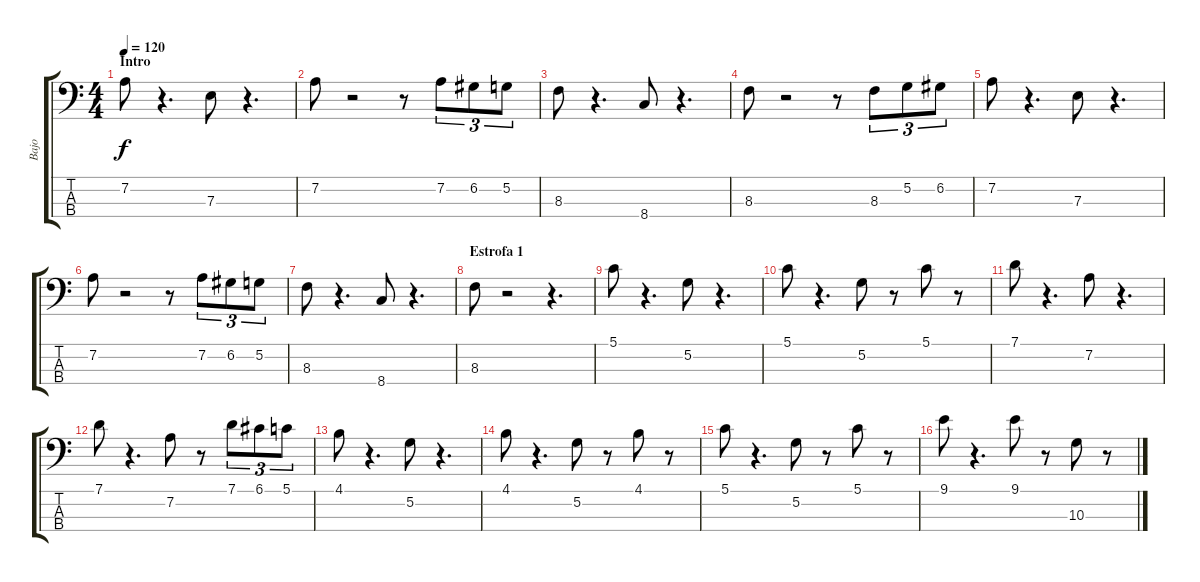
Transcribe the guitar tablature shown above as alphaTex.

\track ("Bajo" "Bajo") {instrument electricbassfinger}
\staff {score tabs}
\tuning (G2 D2 A1 E1) {hide}
\ts (4 4)
\section ("" "Intro")
\tempo 120
\clef f4
\ks c
7.2.8{dy f instrument electricbassfinger} r.4{d} 7.3.8 r.4{d} |
7.2.8 r.2 r.8 7.2.8{tu (3 2)} 6.2.8{tu (3 2)} 5.2.8{tu (3 2)} |
8.3.8 r.4{d} 8.4.8 r.4{d} |
8.3.8 r.2 r.8 8.3.8{tu (3 2)} 5.2.8{tu (3 2)} 6.2.8{tu (3 2)} |
7.2.8 r.4{d} 7.3.8 r.4{d} |
7.2.8 r.2 r.8 7.2.8{tu (3 2)} 6.2.8{tu (3 2)} 5.2.8{tu (3 2)} |
8.3.8 r.4{d} 8.4.8 r.4{d} |
\section ("" "Estrofa 1")
8.3.8 r.2 r.4{d} |
5.1.8 r.4{d} 5.2.8 r.4{d} |
5.1.8 r.4{d} 5.2.8 r.8 5.1.8 r.8 |
7.1.8 r.4{d} 7.2.8 r.4{d} |
7.1.8 r.4{d} 7.2.8 r.8 7.1.8{tu (3 2)} 6.1.8{tu (3 2)} 5.1.8{tu (3 2)} |
4.1.8 r.4{d} 5.2.8 r.4{d} |
4.1.8 r.4{d} 5.2.8 r.8 4.1.8 r.8 |
5.1.8 r.4{d} 5.2.8 r.8 5.1.8 r.8 |
9.1.8 r.4{d} 9.1.8 r.8 10.3.8 r.8
